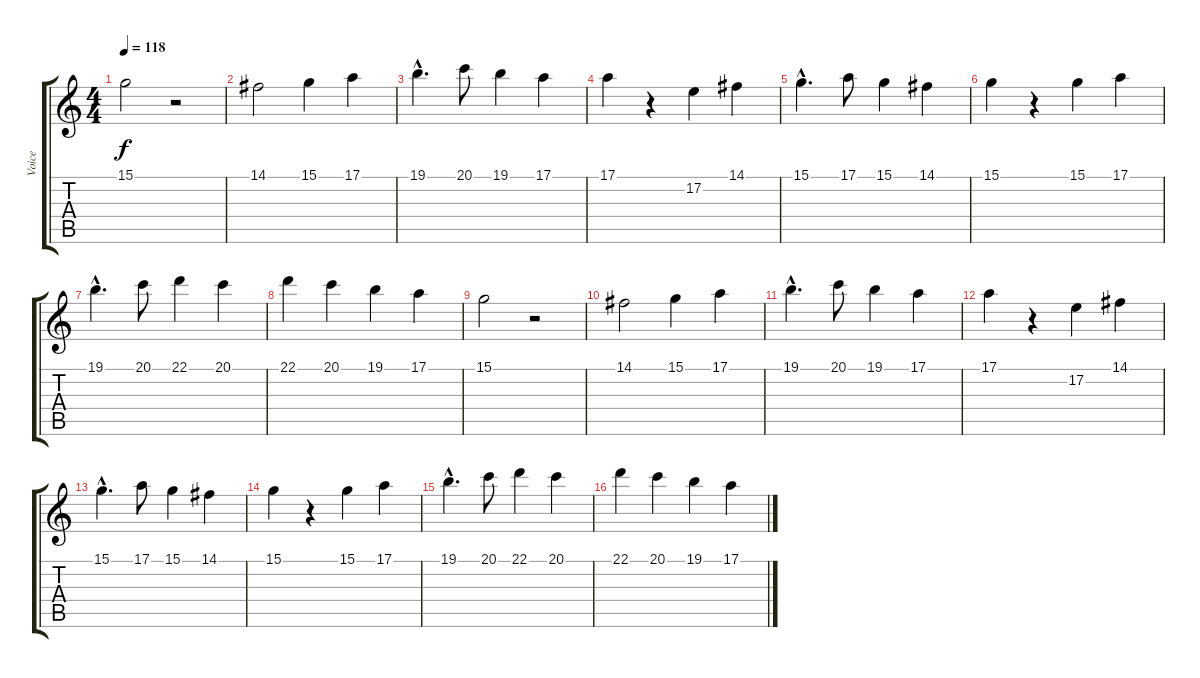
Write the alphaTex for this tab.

\track (" Voice" " Voice") {instrument tremolostrings}
\staff {score tabs}
\tuning (E4 B3 G3 D3 A2 E2) {hide}
\ts (4 4)
\tempo 118
\clef g2
\ks c
15.1.2{dy f} r.2 |
14.1.2 15.1.4 17.1.4 |
19.1{hac}.4{d} 20.1.8 19.1.4 17.1.4 |
17.1.4 r.4 17.2.4 14.1.4 |
15.1{hac}.4{d} 17.1.8 15.1.4 14.1.4 |
15.1.4 r.4 15.1.4 17.1.4 |
19.1{hac}.4{d} 20.1.8 22.1.4 20.1.4 |
22.1.4 20.1.4 19.1.4 17.1.4 |
15.1.2 r.2 |
14.1.2 15.1.4 17.1.4 |
19.1{hac}.4{d} 20.1.8 19.1.4 17.1.4 |
17.1.4 r.4 17.2.4 14.1.4 |
15.1{hac}.4{d} 17.1.8 15.1.4 14.1.4 |
15.1.4 r.4 15.1.4 17.1.4 |
19.1{hac}.4{d} 20.1.8 22.1.4 20.1.4 |
22.1.4 20.1.4 19.1.4 17.1.4
